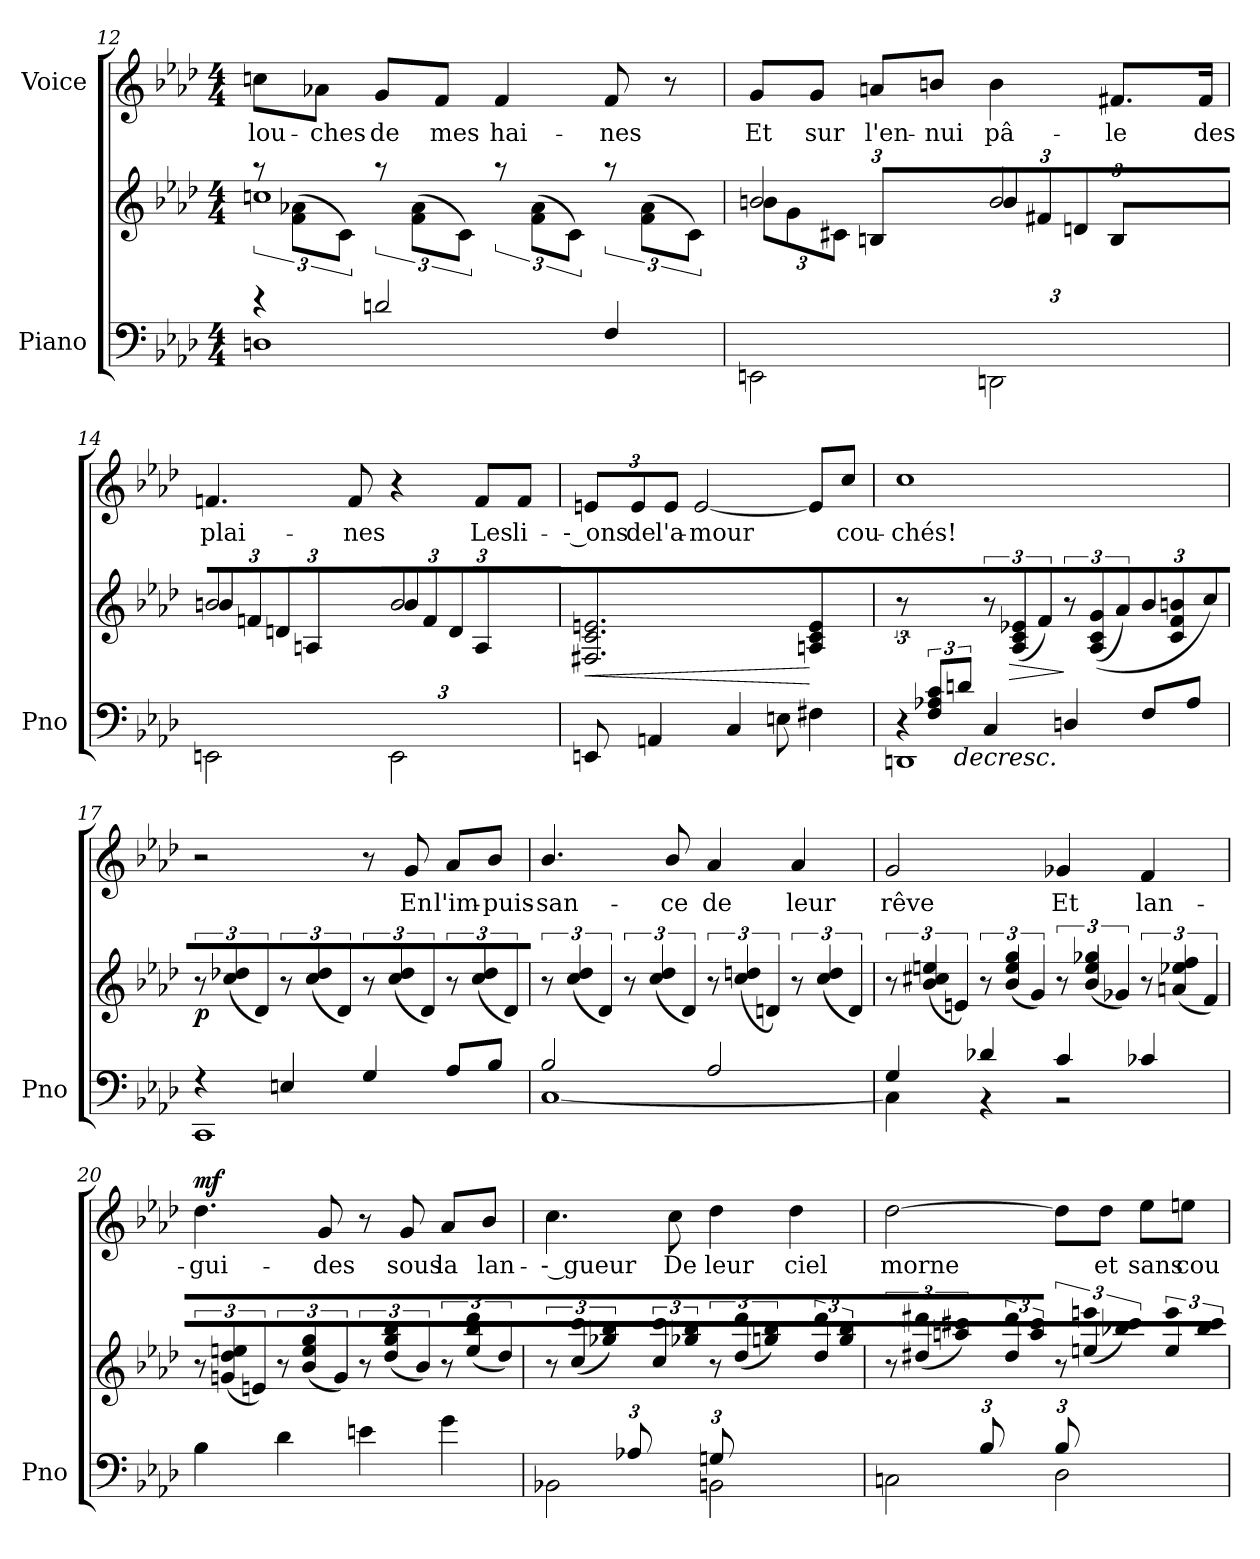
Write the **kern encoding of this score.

**kern	**kern	**dynam	**kern	**text	**dynam
*part2	*part2	*part2	*part1	*part1	*part1
*staff3	*staff2	*staff2/3	*staff1	*staff1	*staff1
*I"Piano	*	*	*I"Voice	*	*
*I'Pno	*	*	*	*	*
*clefF4	*clefG2	*	*clefG2	*	*
*k[b-e-a-d-]	*k[b-e-a-d-]	*	*k[b-e-a-d-]	*	*
*M4/4	*M4/4	*	*M4/4	*	*
=12	=12	=12	=12	=12	=12
*^	*^	*	*	*	*
!	!	!	!	!	!	!LO:LY:b	!
4r	1Dn	12r	1ccn	.	8ccn\L	lou-	.
.	.	(12f\ 12a-X\L	.	.	.	.	.
!	!	!	!	!	!	!LO:LY:b	!
.	.	.	.	.	8a-X\J	-ches	.
.	.	12c\J)	.	.	.	.	.
!	!	!	!	!	!	!LO:LY:b	!
2dn/	.	12r	.	.	8g/L	de	.
.	.	(12f\ 12a-\L	.	.	.	.	.
!	!	!	!	!	!	!LO:LY:b	!
.	.	.	.	.	8f/J	mes	.
.	.	12c\J)	.	.	.	.	.
!	!	!	!	!	!	!LO:LY:b	!
.	.	12r	.	.	4f/	hai-	.
.	.	(12f\ 12a-\L	.	.	.	.	.
.	.	12c\J)	.	.	.	.	.
!	!	!	!	!	!	!LO:LY:b	!
4F/	.	12r	.	.	8f/	-nes	.
.	.	(12f\ 12a-\L	.	.	.	.	.
.	.	.	.	.	8r	.	.
.	.	12c\J)	.	.	.	.	.
!!LO:LB:g=z
=13	=13	=13	=13	=13	=13	=13	=13
*	*	*	*Xbrackettup	*	*	*	*
!	!	!	!	!	!	!LO:LY:b	!
3ryy	2EEn\	2bn/	12b\L	.	8g/L	Et	.
.	.	.	12g\	.	.	.	.
!	!	!	!	!	!	!LO:LY:b	!
.	.	.	.	.	8g/J	sur	.
.	.	.	12c#X\J	.	.	.	.
!	!	!	!	!	!	!LO:LY:b	!
.	.	.	12Bn\L	.	8an/L	l'en-	.
12C#X/	.	.	6ryy	.	.	.	.
!	!	!	!	!	!	!LO:LY:b	!
.	.	.	.	.	8bn/J	-nui	.
12G/J	.	.	.	.	.	.	.
!	!	!	!	!	!	!LO:LY:b	!
3ryy	2DDn\	2b/	12b\L	.	4b\	pâ-	.
.	.	.	12f#X\	.	.	.	.
.	.	.	12dn\J	.	.	.	.
!	!	!	!	!	!	!LO:LY:b	!
.	.	.	12B\L	.	8.f#X/L	-le	.
12BBn/	.	.	6ryy	.	.	.	.
12F#X/J	.	.	.	.	.	.	.
!	!	!	!	!	!	!LO:LY:b	!
.	.	.	.	.	16f#/Jk	des	.
=14	=14	=14	=14	=14	=14	=14	=14
!	!	!	!	!	!	!LO:LY:b	!
3ryy	2EEn\	2bn/	12b\L	.	4.fn/	plai-	.
.	.	.	12fn\	.	.	.	.
.	.	.	12dn\J	.	.	.	.
.	.	.	12An\L	.	.	.	.
12BBn/	.	.	6ryy	.	.	.	.
!	!	!	!	!	!	!LO:LY:b	!
.	.	.	.	.	8f/	-nes	.
12F/J	.	.	.	.	.	.	.
3ryy	2EE\	2b/	12b\L	.	4r	.	.
.	.	.	12f\	.	.	.	.
.	.	.	12d\J	.	.	.	.
!	!	!	!	!	!	!LO:LY:b	!
.	.	.	12A\L	.	8f/L	Les	.
12BB/	.	.	6ryy	.	.	.	.
!	!	!	!	!	!	!LO:LY:b	!
.	.	.	.	.	8f/J	-li-	.
12F/J	.	.	.	.	.	.	.
*v	*v	*	*	*	*	*	*
*	*v	*v	*	*	*	*
!!LO:PB:g=z
=15	=15	=15	=15	=15	=15
!	!	!LO:HP:b	!	!LO:LY:b	!
8EEn/	2.F#X/ 2.c/ 2.en/	<	12en/L	-- ons	.
!	!	!	!	!LO:LY:b	!
.	.	.	12e/	de	.
4AAn/	.	.	.	.	.
!	!	!	!	!LO:LY:b	!
.	.	.	12e/J	l'a-	.
!	!	!	!	!LO:LY:b	!
.	.	.	[2e/	-mour	.
4C/	.	.	.	.	.
8En\	.	.	.	.	.
4F#X\	4An/ 4c/ 4e/	[	8e/L]	.	.
!	!	!	!	!LO:LY:b	!
.	.	.	8cc/J	cou-	.
=16	=16	=16	=16	=16	=16
*^	*	*	*	*	*
*	*^	*	*	*	*	*
*	*	*	*brackettup	*	*	*	*
!	!	!	!	!	!	!LO:LY:b	!
12ryy	4r	1DDn	12r	.	1cc	-chés!	.
12F/ 12A-X/ 12c/L	.	.	6ryy	.	.	.	.
!	!	!	!	!LO:HP:b=2	!	!	!
12dn/J	.	.	.	>	.	.	.
2.ryy	4C/	.	12r	.	.	.	.
!	!	!	!	!LO:HP:b	!	!	!
.	.	.	(12A-/ 12c/ 12e-X/L	>	.	.	.
.	.	.	12f/J)	.	.	.	.
.	4Dn/	.	12r	]	.	.	.
.	.	.	((12A-/ 12c/ 12g/L	.	.	.	.
.	.	.	12a-/J)	.	.	.	.
*	*	*	*Xbrackettup	*	*	*	*
.	8F/L	.	12b-/L	.	.	.	.
.	.	.	12c/ 12f/ 12bn/	.	.	.	.
.	8A-/J	.	.	.	.	.	.
.	.	.	12cc/J)	.	.	.	.
*v	*v	*v	*	*	*	*	*
.	.	]	.	.	.
!!LO:LB:g=z
=17	=17	=17	=17	=17	=17
*^	*	*	*	*	*
*	*	*brackettup	*	*	*	*
!	!	!	!LO:DY:b	!	!	!
4r	1CC	12r	p	2r	.	.
.	.	(12cc/ 12dd-X/L	.	.	.	.
.	.	12d-/J)	.	.	.	.
4En/	.	12r	.	.	.	.
.	.	(12cc/ 12dd-/L	.	.	.	.
.	.	12d-/J)	.	.	.	.
4G/	.	12r	.	8r	.	.
.	.	(12cc/ 12dd-/L	.	.	.	.
!	!	!	!	!	!LO:LY:b	!
.	.	.	.	8g/	En	.
.	.	12d-/J)	.	.	.	.
!	!	!	!	!	!LO:LY:b	!
8A-/L	.	12r	.	8a-/L	l'im-	.
.	.	(12cc/ 12dd-/L	.	.	.	.
!	!	!	!	!	!LO:LY:b	!
8B-/J	.	.	.	8b-/J	-puis-	.
.	.	12d-/J)	.	.	.	.
=18	=18	=18	=18	=18	=18	=18
!	!	!	!	!	!LO:LY:b	!
2B-/	[1C	12r	.	4.b-/	-san-	.
.	.	(12cc/ 12dd-/L	.	.	.	.
.	.	12d-/J)	.	.	.	.
.	.	12r	.	.	.	.
.	.	(12cc/ 12dd-/L	.	.	.	.
!	!	!	!	!	!LO:LY:b	!
.	.	.	.	8b-/	-ce	.
.	.	12d-/J)	.	.	.	.
!	!	!	!	!	!LO:LY:b	!
2A-/	.	12r	.	4a-/	de	.
.	.	(12cc/ 12ddn/L	.	.	.	.
.	.	12dn/J)	.	.	.	.
!	!	!	!	!	!LO:LY:b	!
.	.	12r	.	4a-/	leur	.
.	.	(12cc/ 12dd/L	.	.	.	.
.	.	12d/J)	.	.	.	.
!!LO:LB:g=z
=19	=19	=19	=19	=19	=19	=19
!	!	!	!	!	!LO:LY:b	!
4G/	4C\]	12r	.	2g/	rêve	.
.	.	(12b-/ 12cc#X/ 12een/L	.	.	.	.
.	.	12en/J)	.	.	.	.
4d-X/	4r	12r	.	.	.	.
.	.	(12b-/ 12ee/ 12gg/L	.	.	.	.
.	.	12g/J)	.	.	.	.
!	!	!	!	!	!LO:LY:b	!
4c/	2r	12r	.	4g-X/	Et	.
.	.	(12b-/ 12ee/ 12gg-X/L	.	.	.	.
.	.	12g-X/J)	.	.	.	.
!	!	!	!	!	!LO:LY:b	!
4c-X/	.	12r	.	4f/	lan-	.
.	.	(12an/ 12ee-X/ 12ff/L	.	.	.	.
.	.	12f/J)	.	.	.	.
*v	*v	*	*	*	*	*
=20	=20	=20	=20	=20	=20
!	!	!	!	!LO:LY:b	!LO:DY:a
4B-\	12r	.	4.dd-\	-gui-	mf
.	(12gn/ 12dd-/ 12een/L	.	.	.	.
.	12en/J)	.	.	.	.
4d-\	12r	.	.	.	.
.	(12b-\ 12ee\ 12gg\L	.	.	.	.
!	!	!	!	!LO:LY:b	!
.	.	.	8g/	-des	.
.	12g\J)	.	.	.	.
4en\	12r	.	8r	.	.
.	(12dd-\ 12gg\ 12bb-\L	.	.	.	.
!	!	!	!	!LO:LY:b	!
.	.	.	8g/	sous	.
.	12b-\J)	.	.	.	.
!	!	!	!	!LO:LY:b	!
4g\	12r	.	8a-/L	la	.
.	(12ee\ 12bb-\ 12ddd-\L	.	.	.	.
!	!	!	!	!LO:LY:b	!
.	.	.	8b-/J	lan-	.
.	12dd-\J)	.	.	.	.
!!LO:LB:g=z
=21	=21	=21	=21	=21	=21
*^	*	*	*	*	*
!	!	!	!	!	!LO:LY:b	!
4ryy	2BB-X\	12r	.	4.cc\	-- gueur	.
.	.	(12cc\ 12ccc\L	.	.	.	.
.	.	12gg-X\ 12bb-\J)	.	.	.	.
*Xbrackettup	*	*	*	*	*	*
12A-X/L	.	12ryy	.	.	.	.
12%5ryy	.	12cc\ 12ccc\	.	.	.	.
!	!	!	!	!	!LO:LY:b	!
.	.	.	.	8cc\	De	.
.	.	12gg-X\ 12bb-\J	.	.	.	.
!	!	!	!	!	!LO:LY:b	!
.	2BBn\	12r	.	4dd-\	leur	.
.	.	(12dd-\ 12ddd-\L	.	.	.	.
.	.	12ggn\ 12bb-\J)	.	.	.	.
!	!	!	!	!	!LO:LY:b	!
12Gn/L	.	12ryy	.	4dd-\	ciel	.
6ryy	.	12dd-\ 12ddd-\	.	.	.	.
.	.	12gg\ 12bb-\J	.	.	.	.
=22	=22	=22	=22	=22	=22	=22
!	!	!	!	!	!LO:LY:b	!
4ryy	2Cn\	12r	.	[2dd-\	morne	.
.	.	(12dd#X\ 12ddd#X\L	.	.	.	.
.	.	12aan\ 12ccc#X\J)	.	.	.	.
12B-/L	.	12ryy	.	.	.	.
12%5ryy	.	12dd#\ 12ddd#\	.	.	.	.
.	.	12aa\ 12ccc#\J	.	.	.	.
.	2D-\	12r	.	8dd-\L]	.	.
.	.	(12een\ 12eeen\L	.	.	.	.
!	!	!	!	!	!LO:LY:b	!
.	.	.	.	8dd-\J	et	.
.	.	12bb-X\ 12ccc#\J)	.	.	.	.
!	!	!	!	!	!LO:LY:b	!
12B-/L	.	12ryy	.	8ee-\L	sans	.
6ryy	.	12ee\ 12eee\	.	.	.	.
!	!	!	!	!	!LO:LY:b	!
.	.	.	.	8een\J	cou-	.
.	.	12bb-\ 12ccc#\J	.	.	.	.
*v	*v	*	*	*	*	*
=	=	=	=	=	=
*-	*-	*-	*-	*-	*-
